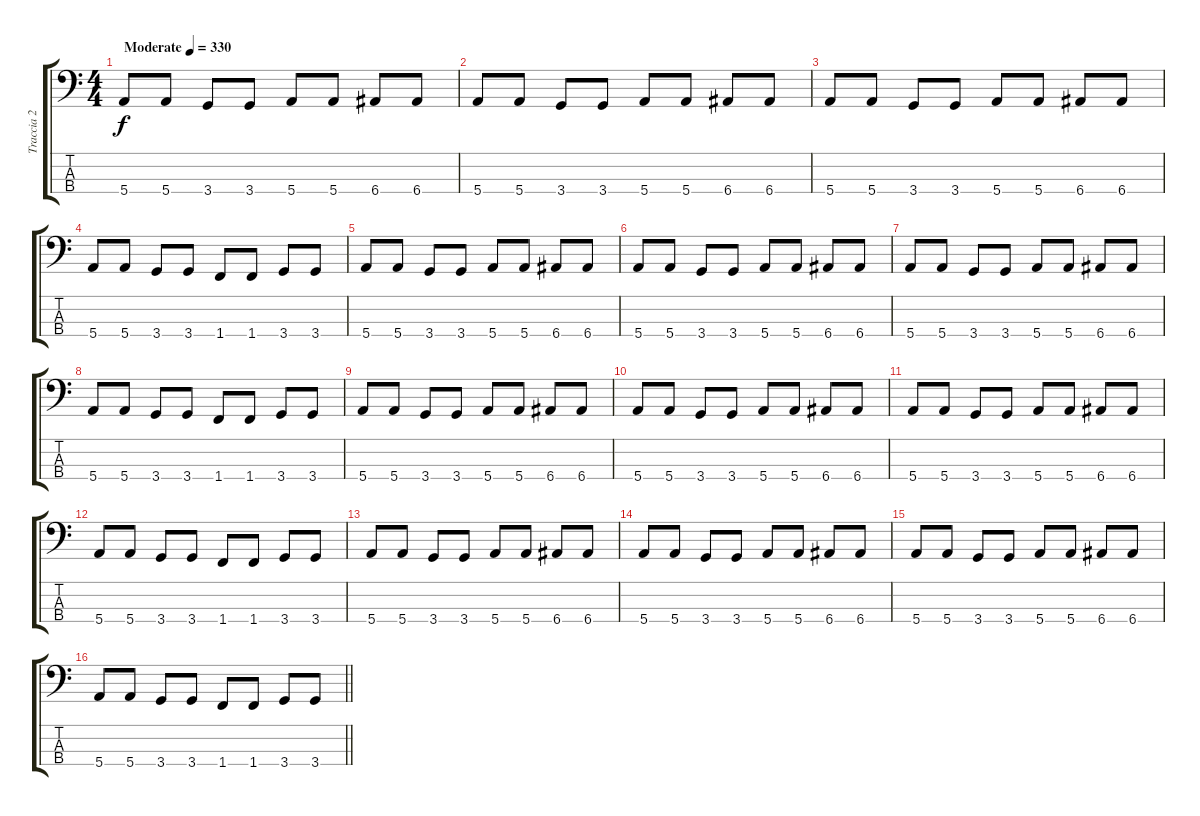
\track ("Traccia 2" "Traccia 2") {instrument electricbasspick}
\staff {score tabs}
\tuning (G2 D2 A1 E1) {hide}
\ts (4 4)
\tempo (330 "Moderate")
\clef f4
\ks c
5.4.8{dy f instrument electricbasspick} 5.4.8 3.4.8 3.4.8 5.4.8 5.4.8 6.4.8 6.4.8 |
5.4.8 5.4.8 3.4.8 3.4.8 5.4.8 5.4.8 6.4.8 6.4.8 |
5.4.8 5.4.8 3.4.8 3.4.8 5.4.8 5.4.8 6.4.8 6.4.8 |
5.4.8 5.4.8 3.4.8 3.4.8 1.4.8 1.4.8 3.4.8 3.4.8 |
5.4.8 5.4.8 3.4.8 3.4.8 5.4.8 5.4.8 6.4.8 6.4.8 |
5.4.8 5.4.8 3.4.8 3.4.8 5.4.8 5.4.8 6.4.8 6.4.8 |
5.4.8 5.4.8 3.4.8 3.4.8 5.4.8 5.4.8 6.4.8 6.4.8 |
5.4.8 5.4.8 3.4.8 3.4.8 1.4.8 1.4.8 3.4.8 3.4.8 |
5.4.8 5.4.8 3.4.8 3.4.8 5.4.8 5.4.8 6.4.8 6.4.8 |
5.4.8 5.4.8 3.4.8 3.4.8 5.4.8 5.4.8 6.4.8 6.4.8 |
5.4.8 5.4.8 3.4.8 3.4.8 5.4.8 5.4.8 6.4.8 6.4.8 |
5.4.8 5.4.8 3.4.8 3.4.8 1.4.8 1.4.8 3.4.8 3.4.8 |
5.4.8 5.4.8 3.4.8 3.4.8 5.4.8 5.4.8 6.4.8 6.4.8 |
5.4.8 5.4.8 3.4.8 3.4.8 5.4.8 5.4.8 6.4.8 6.4.8 |
5.4.8 5.4.8 3.4.8 3.4.8 5.4.8 5.4.8 6.4.8 6.4.8 |
\barLineRight lightlight
5.4.8 5.4.8 3.4.8 3.4.8 1.4.8 1.4.8 3.4.8 3.4.8
